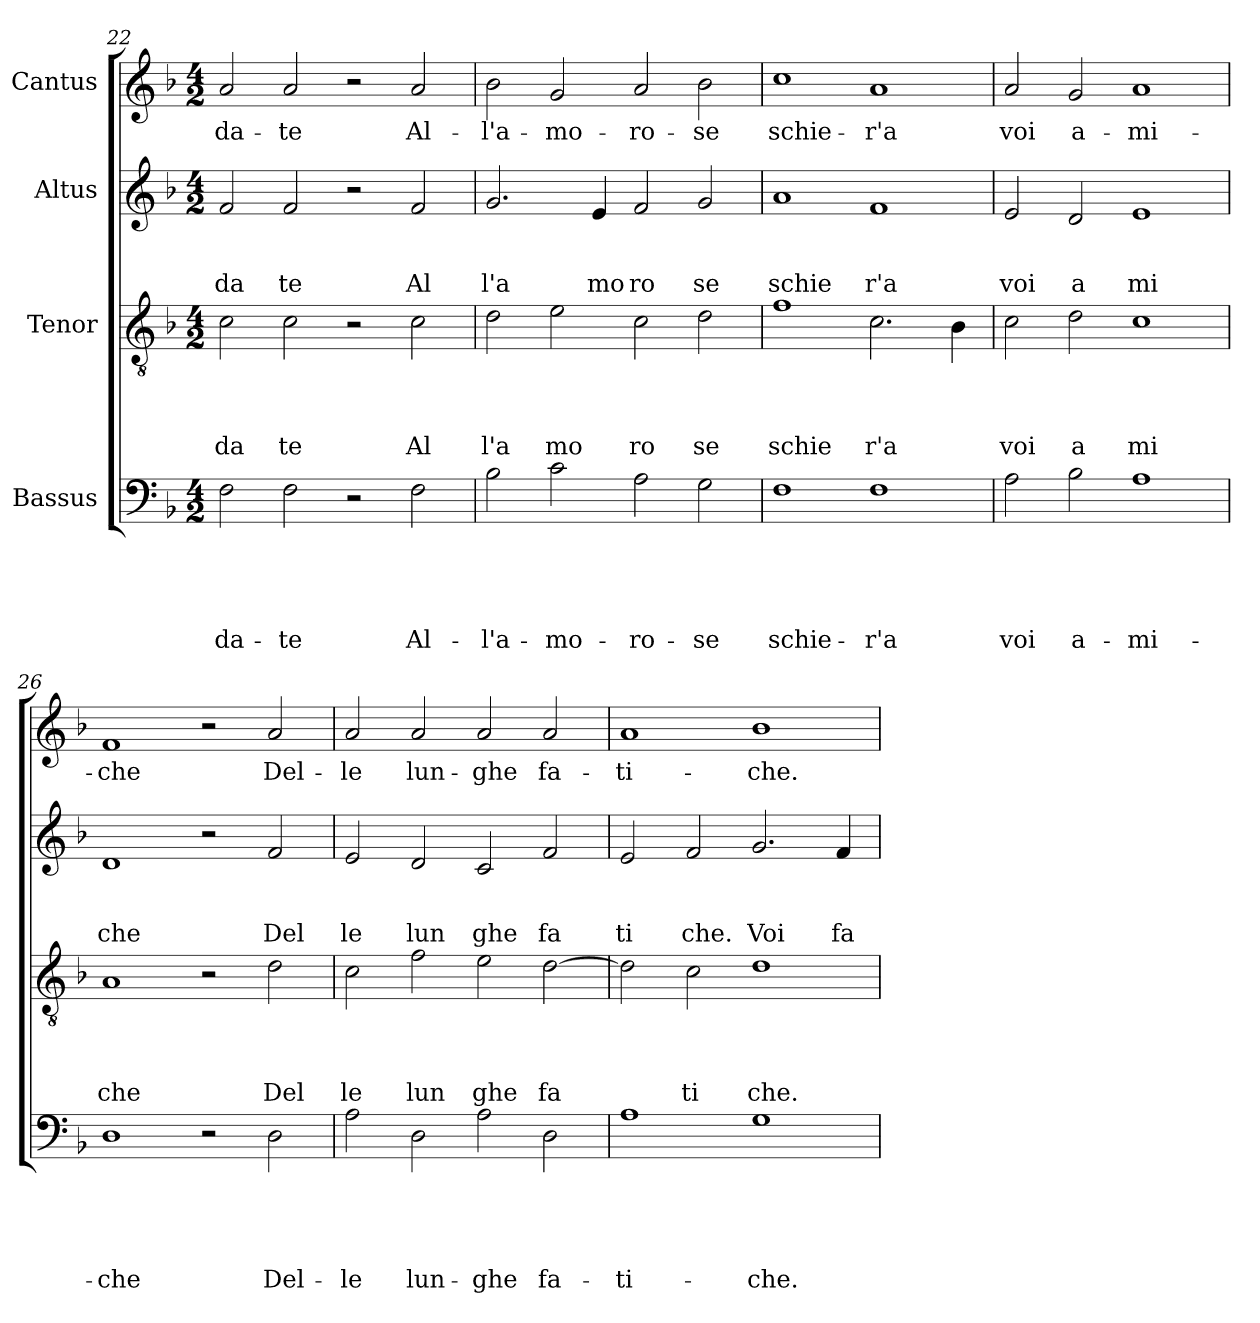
**kern	**text	**text	**text	**text	**text	**kern	**text	**text	**text	**text	**kern	**text	**text	**text	**kern	**text
*part4	*part4	*part4	*part4	*part4	*part4	*part3	*part3	*part3	*part3	*part3	*part2	*part2	*part2	*part2	*part1	*part1
*staff4	*staff4	*staff4	*staff4	*staff4	*staff4	*staff3	*staff3	*staff3	*staff3	*staff3	*staff2	*staff2	*staff2	*staff2	*staff1	*staff1
*I"Bassus	*	*	*	*	*	*I"Tenor	*	*	*	*	*I"Altus	*	*	*	*I"Cantus	*
!!LO:LB:g=z
*clefF4	*	*	*	*	*	*clefGv2	*	*	*	*	*clefG2	*	*	*	*clefG2	*
*k[b-]	*	*	*	*	*	*k[b-]	*	*	*	*	*k[b-]	*	*	*	*k[b-]	*
*F:	*	*	*	*	*	*F:	*	*	*	*	*F:	*	*	*	*F:	*
*M4/2	*	*	*	*	*	*M4/2	*	*	*	*	*M4/2	*	*	*	*M4/2	*
=22	=22	=22	=22	=22	=22	=22	=22	=22	=22	=22	=22	=22	=22	=22	=22	=22
!	!	!	!	!	!LO:LY:b	!	!	!	!	!LO:LY:b	!	!	!	!LO:LY:b	!	!LO:LY:b
2F\	.	.	.	.	da-	2c\	.	.	.	da	2f/	.	.	da	2a/	da-
!	!	!	!	!	!LO:LY:b	!	!	!	!	!LO:LY:b	!	!	!	!LO:LY:b	!	!LO:LY:b
2F\	.	.	.	.	-te	2c\	.	.	.	te	2f/	.	.	te	2a/	-te
2r	.	.	.	.	.	2r	.	.	.	.	2r	.	.	.	2r	.
!	!	!	!	!	!LO:LY:b	!	!	!	!	!LO:LY:b	!	!	!	!LO:LY:b	!	!LO:LY:b
2F\	.	.	.	.	Al-	2c\	.	.	.	Al	2f/	.	.	Al	2a/	Al-
=23	=23	=23	=23	=23	=23	=23	=23	=23	=23	=23	=23	=23	=23	=23	=23	=23
!	!	!	!	!	!LO:LY:b	!	!	!	!	!LO:LY:b	!	!	!	!LO:LY:b	!	!LO:LY:b
2B-\	.	.	.	.	-l'a-	2d\	.	.	.	l'a	2.g/	.	.	l'a	2b-\	-l'a-
!	!	!	!	!	!LO:LY:b	!	!	!	!	!LO:LY:b	!	!	!	!	!	!LO:LY:b
2c\	.	.	.	.	-mo-	2e\	.	.	.	mo	.	.	.	.	2g/	-mo-
!	!	!	!	!	!	!	!	!	!	!	!	!	!	!LO:LY:b	!	!
.	.	.	.	.	.	.	.	.	.	.	4e/	.	.	mo	.	.
!	!	!	!	!	!LO:LY:b	!	!	!	!	!LO:LY:b	!	!	!	!LO:LY:b	!	!LO:LY:b
2A\	.	.	.	.	-ro-	2c\	.	.	.	ro	2f/	.	.	ro	2a/	-ro-
!	!	!	!	!	!LO:LY:b	!	!	!	!	!LO:LY:b	!	!	!	!LO:LY:b	!	!LO:LY:b
2G\	.	.	.	.	-se	2d\	.	.	.	se	2g/	.	.	se	2b-\	-se
=24	=24	=24	=24	=24	=24	=24	=24	=24	=24	=24	=24	=24	=24	=24	=24	=24
!	!	!	!	!	!LO:LY:b	!	!	!	!	!LO:LY:b	!	!	!	!LO:LY:b	!	!LO:LY:b
1F	.	.	.	.	schie-	1f	.	.	.	schie	1a	.	.	schie	1cc	schie-
!	!	!	!	!	!LO:LY:b	!	!	!	!	!LO:LY:b	!	!	!	!LO:LY:b	!	!LO:LY:b
1F	.	.	.	.	-r'a	2.c\	.	.	.	r'a	1f	.	.	r'a	1a	-r'a
.	.	.	.	.	.	4B-\	.	.	.	.	.	.	.	.	.	.
=25	=25	=25	=25	=25	=25	=25	=25	=25	=25	=25	=25	=25	=25	=25	=25	=25
!	!	!	!	!	!LO:LY:b	!	!	!	!	!LO:LY:b	!	!	!	!LO:LY:b	!	!LO:LY:b
2A\	.	.	.	.	voi	2c\	.	.	.	voi	2e/	.	.	voi	2a/	voi
!	!	!	!	!	!LO:LY:b	!	!	!	!	!LO:LY:b	!	!	!	!LO:LY:b	!	!LO:LY:b
2B-\	.	.	.	.	a-	2d\	.	.	.	a	2d/	.	.	a	2g/	a-
!	!	!	!	!	!LO:LY:b	!	!	!	!	!LO:LY:b	!	!	!	!LO:LY:b	!	!LO:LY:b
1A	.	.	.	.	-mi-	1c	.	.	.	mi	1e	.	.	mi	1a	-mi-
=26	=26	=26	=26	=26	=26	=26	=26	=26	=26	=26	=26	=26	=26	=26	=26	=26
!	!	!	!	!	!LO:LY:b	!	!	!	!	!LO:LY:b	!	!	!	!LO:LY:b	!	!LO:LY:b
1D	.	.	.	.	-che	1A	.	.	.	che	1d	.	.	che	1f	-che
2r	.	.	.	.	.	2r	.	.	.	.	2r	.	.	.	2r	.
!	!	!	!	!	!LO:LY:b	!	!	!	!	!LO:LY:b	!	!	!	!LO:LY:b	!	!LO:LY:b
2D\	.	.	.	.	Del-	2d\	.	.	.	Del	2f/	.	.	Del	2a/	Del-
=27	=27	=27	=27	=27	=27	=27	=27	=27	=27	=27	=27	=27	=27	=27	=27	=27
!	!	!	!	!	!LO:LY:b	!	!	!	!	!LO:LY:b	!	!	!	!LO:LY:b	!	!LO:LY:b
2A\	.	.	.	.	-le	2c\	.	.	.	le	2e/	.	.	le	2a/	-le
!	!	!	!	!	!LO:LY:b	!	!	!	!	!LO:LY:b	!	!	!	!LO:LY:b	!	!LO:LY:b
2D\	.	.	.	.	lun-	2f\	.	.	.	lun	2d/	.	.	lun	2a/	lun-
!	!	!	!	!	!LO:LY:b	!	!	!	!	!LO:LY:b	!	!	!	!LO:LY:b	!	!LO:LY:b
2A\	.	.	.	.	-ghe	2e\	.	.	.	ghe	2c/	.	.	ghe	2a/	-ghe
!	!	!	!	!	!LO:LY:b	!	!	!	!	!LO:LY:b	!	!	!	!LO:LY:b	!	!LO:LY:b
2D\	.	.	.	.	fa-	[>2d\	.	.	.	fa	2f/	.	.	fa	2a/	fa-
=28	=28	=28	=28	=28	=28	=28	=28	=28	=28	=28	=28	=28	=28	=28	=28	=28
!	!	!	!	!	!LO:LY:b	!	!	!	!	!	!	!	!	!LO:LY:b	!	!LO:LY:b
1A	.	.	.	.	-ti-	2d\]	.	.	.	.	2e/	.	.	ti	1a	-ti-
!	!	!	!	!	!	!	!	!	!	!LO:LY:b	!	!	!	!LO:LY:b	!	!
.	.	.	.	.	.	2c\	.	.	.	ti	2f/	.	.	che.	.	.
!	!	!	!	!	!LO:LY:b	!	!	!	!	!LO:LY:b	!	!	!	!LO:LY:b	!	!LO:LY:b
1G	.	.	.	.	-che.	1d	.	.	.	che.	2.g/	.	.	Voi	1b-	-che.
!	!	!	!	!	!	!	!	!	!	!	!	!	!	!LO:LY:b	!	!
.	.	.	.	.	.	.	.	.	.	.	4f/	.	.	fa	.	.
=	=	=	=	=	=	=	=	=	=	=	=	=	=	=	=	=
*-	*-	*-	*-	*-	*-	*-	*-	*-	*-	*-	*-	*-	*-	*-	*-	*-
